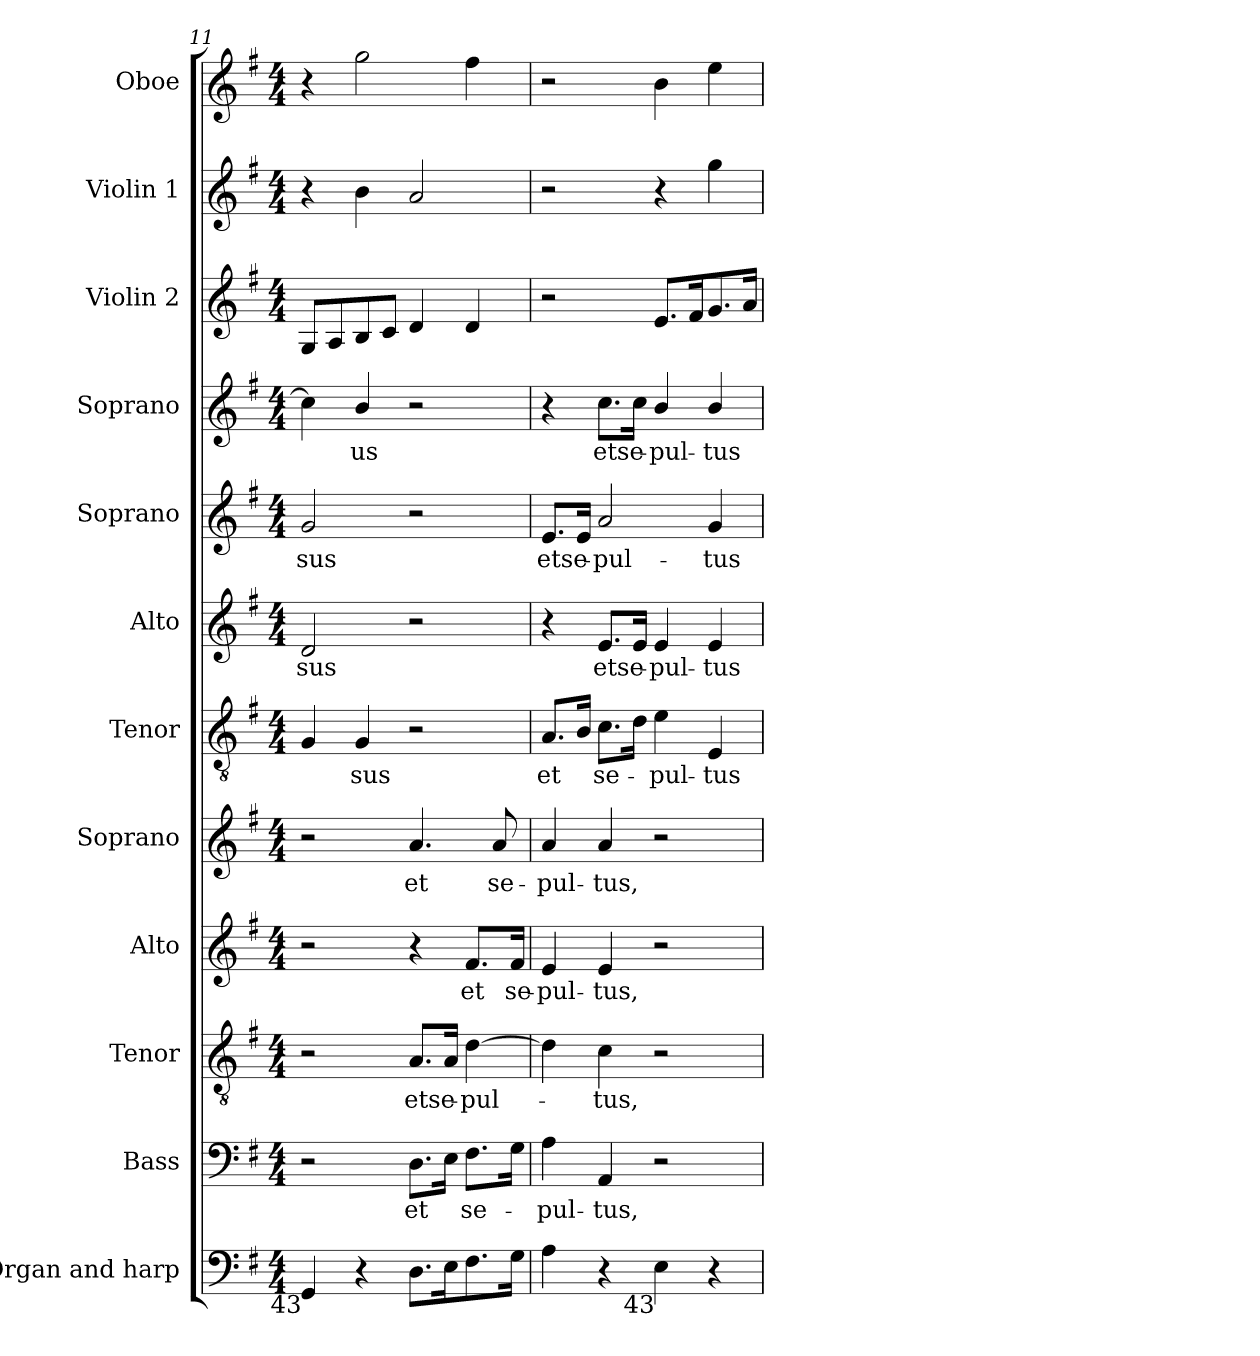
**kern	**kern	**text	**kern	**text	**kern	**text	**kern	**text	**kern	**text	**kern	**text	**kern	**text	**kern	**text	**kern	**kern	**kern
*part12	*part11	*part11	*part10	*part10	*part9	*part9	*part8	*part8	*part7	*part7	*part6	*part6	*part5	*part5	*part4	*part4	*part3	*part2	*part1
*staff12	*staff11	*staff11	*staff10	*staff10	*staff9	*staff9	*staff8	*staff8	*staff7	*staff7	*staff6	*staff6	*staff5	*staff5	*staff4	*staff4	*staff3	*staff2	*staff1
*I"Organ and harp	*I"Bass	*	*I"Tenor	*	*I"Alto	*	*I"Soprano	*	*I"Tenor	*	*I"Alto	*	*I"Soprano	*	*I"Soprano	*	*I"Violin 2	*I"Violin 1	*I"Oboe
*I'Org. & H.	*I'B.	*	*I'T.	*	*I'A.	*	*I'S.	*	*I'T.	*	*I'A.	*	*I'S.	*	*I'S.	*	*I'Vln. 2	*I'Vln. 1	*I'Ob.
!!LO:PB:g=z
*clefF4	*clefF4	*	*clefGv2	*	*clefG2	*	*clefG2	*	*clefGv2	*	*clefG2	*	*clefG2	*	*clefG2	*	*clefG2	*clefG2	*clefG2
*	*	*	*ITrd7c12	*	*	*	*	*	*ITrd7c12	*	*	*	*	*	*	*	*	*	*
*k[f#]	*k[f#]	*	*k[f#]	*	*k[f#]	*	*k[f#]	*	*k[f#]	*	*k[f#]	*	*k[f#]	*	*k[f#]	*	*k[f#]	*k[f#]	*k[f#]
*G:	*G:	*	*G:	*	*G:	*	*G:	*	*G:	*	*G:	*	*G:	*	*G:	*	*G:	*G:	*G:
*M4/4	*M4/4	*	*M4/4	*	*M4/4	*	*M4/4	*	*M4/4	*	*M4/4	*	*M4/4	*	*M4/4	*	*M4/4	*M4/4	*M4/4
=11	=11	=11	=11	=11	=11	=11	=11	=11	=11	=11	=11	=11	=11	=11	=11	=11	=11	=11	=11
!	!	!	!	!	!	!	!	!	!	!	!	!LO:LY:b:color=#000000	!	!	!	!	!	!	!
!LO:TX:b:rj:t=43	!	!	!	!	!	!	!	!	!	!	!	!	!	!	!	!	!	!	!
!	!	!	!	!	!	!	!	!	!	!	!	!	!	!LO:LY:b:color=#000000	!	!	!	!	!
4GGi/	2r	.	2r	.	2r	.	2r	.	4GGi/	.	2di/	-sus	2gi/	-sus	4cci\]	.	8Gi/L	4r	4r
.	.	.	.	.	.	.	.	.	.	.	.	.	.	.	.	.	8Ai/	.	.
!	!	!	!	!	!	!	!	!	!	!LO:LY:b:color=#000000	!	!	!	!	!	!	!	!	!
!	!	!	!	!	!	!	!	!	!	!	!	!	!	!	!	!LO:LY:b:color=#000000	!	!	!
4r	.	.	.	.	.	.	.	.	4GGi/	-sus	.	.	.	.	4bi/	-us	8Bi/	4bi\	2ggi\
.	.	.	.	.	.	.	.	.	.	.	.	.	.	.	.	.	8ci/J	.	.
!	!	!LO:LY:b:color=#000000	!	!	!	!	!	!	!	!	!	!	!	!	!	!	!	!	!
!	!	!	!	!LO:LY:b:color=#000000	!	!	!	!	!	!	!	!	!	!	!	!	!	!	!
!	!	!	!	!	!	!	!	!LO:LY:b:color=#000000	!	!	!	!	!	!	!	!	!	!	!
8.Di\L	8.Di\L	et	8.AAi/L	et	4r	.	4.ai/	et	2r	.	2r	.	2r	.	2r	.	4di/	2ai/	.
!	!	!	!	!LO:LY:b:color=#000000	!	!	!	!	!	!	!	!	!	!	!	!	!	!	!
16Ei\k	16Ei\Jk	.	16AAi/Jk	se-	.	.	.	.	.	.	.	.	.	.	.	.	.	.	.
!	!	!LO:LY:b:color=#000000	!	!	!	!	!	!	!	!	!	!	!	!	!	!	!	!	!
!	!	!	!	!LO:LY:b:color=#000000	!	!	!	!	!	!	!	!	!	!	!	!	!	!	!
!	!	!	!	!	!	!LO:LY:b:color=#000000	!	!	!	!	!	!	!	!	!	!	!	!	!
8.F#i\	8.F#i\L	se-	[4Di\	-pul-	8.f#i/L	et	.	.	.	.	.	.	.	.	.	.	4di/	.	4ff#i\
!	!	!	!	!	!	!	!	!LO:LY:b:color=#000000	!	!	!	!	!	!	!	!	!	!	!
.	.	.	.	.	.	.	8ai/	se-	.	.	.	.	.	.	.	.	.	.	.
!	!	!	!	!	!	!LO:LY:b:color=#000000	!	!	!	!	!	!	!	!	!	!	!	!	!
16Gi\Jk	16Gi\Jk	.	.	.	16f#i/Jk	se-	.	.	.	.	.	.	.	.	.	.	.	.	.
=12	=12	=12	=12	=12	=12	=12	=12	=12	=12	=12	=12	=12	=12	=12	=12	=12	=12	=12	=12
!	!	!LO:LY:b:color=#000000	!	!	!	!	!	!	!	!	!	!	!	!	!	!	!	!	!
!	!	!	!	!	!	!LO:LY:b:color=#000000	!	!	!	!	!	!	!	!	!	!	!	!	!
!	!	!	!	!	!	!	!	!LO:LY:b:color=#000000	!	!	!	!	!	!	!	!	!	!	!
!	!	!	!	!	!	!	!	!	!	!LO:LY:b:color=#000000	!	!	!	!	!	!	!	!	!
!	!	!	!	!	!	!	!	!	!	!	!	!	!	!LO:LY:b:color=#000000	!	!	!	!	!
4Ai\	4Ai\	-pul-	4Di\]	.	4ei/	-pul-	4ai/	-pul-	8.AAi/L	et	4r	.	8.ei/L	et	4r	.	2r	2r	2r
!	!	!	!	!	!	!	!	!	!	!	!	!	!	!LO:LY:b:color=#000000	!	!	!	!	!
.	.	.	.	.	.	.	.	.	16BBi/Jk	.	.	.	16ei/Jk	se-	.	.	.	.	.
!	!	!LO:LY:b:color=#000000	!	!	!	!	!	!	!	!	!	!	!	!	!	!	!	!	!
!	!	!	!	!LO:LY:b:color=#000000	!	!	!	!	!	!	!	!	!	!	!	!	!	!	!
!	!	!	!	!	!	!LO:LY:b:color=#000000	!	!	!	!	!	!	!	!	!	!	!	!	!
!	!	!	!	!	!	!	!	!LO:LY:b:color=#000000	!	!	!	!	!	!	!	!	!	!	!
!	!	!	!	!	!	!	!	!	!	!LO:LY:b:color=#000000	!	!	!	!	!	!	!	!	!
!	!	!	!	!	!	!	!	!	!	!	!	!LO:LY:b:color=#000000	!	!	!	!	!	!	!
!	!	!	!	!	!	!	!	!	!	!	!	!	!	!LO:LY:b:color=#000000	!	!	!	!	!
!	!	!	!	!	!	!	!	!	!	!	!	!	!	!	!	!LO:LY:b:color=#000000	!	!	!
4r	4AAi/	-tus,	4Ci\	-tus,	4ei/	-tus,	4ai/	-tus,	8.Ci\L	se-	8.ei/L	et	2ai/	-pul-	8.cci\L	et	.	.	.
!	!	!	!	!	!	!	!	!	!	!	!	!LO:LY:b:color=#000000	!	!	!	!	!	!	!
!	!	!	!	!	!	!	!	!	!	!	!	!	!	!	!	!LO:LY:b:color=#000000	!	!	!
.	.	.	.	.	.	.	.	.	16Di\Jk	.	16ei/Jk	se-	.	.	16cci\Jk	se-	.	.	.
!	!	!	!	!	!	!	!	!	!	!LO:LY:b:color=#000000	!	!	!	!	!	!	!	!	!
!	!	!	!	!	!	!	!	!	!	!	!	!LO:LY:b:color=#000000	!	!	!	!	!	!	!
!LO:TX:b:rj:t=43	!	!	!	!	!	!	!	!	!	!	!	!	!	!	!	!	!	!	!
!	!	!	!	!	!	!	!	!	!	!	!	!	!	!	!	!LO:LY:b:color=#000000	!	!	!
4Ei\	2r	.	2r	.	2r	.	2r	.	4Ei\	-pul-	4ei/	-pul-	.	.	4bi/	-pul-	8.ei/L	4r	4bi\
.	.	.	.	.	.	.	.	.	.	.	.	.	.	.	.	.	16f#i/k	.	.
!	!	!	!	!	!	!	!	!	!	!LO:LY:b:color=#000000	!	!	!	!	!	!	!	!	!
!	!	!	!	!	!	!	!	!	!	!	!	!LO:LY:b:color=#000000	!	!	!	!	!	!	!
!	!	!	!	!	!	!	!	!	!	!	!	!	!	!LO:LY:b:color=#000000	!	!	!	!	!
!	!	!	!	!	!	!	!	!	!	!	!	!	!	!	!	!LO:LY:b:color=#000000	!	!	!
4r	.	.	.	.	.	.	.	.	4EEi/	-tus	4ei/	-tus	4gi/	-tus	4bi/	-tus	8.gi/	4ggi\	4eei\
.	.	.	.	.	.	.	.	.	.	.	.	.	.	.	.	.	16ai/Jk	.	.
=	=	=	=	=	=	=	=	=	=	=	=	=	=	=	=	=	=	=	=
*-	*-	*-	*-	*-	*-	*-	*-	*-	*-	*-	*-	*-	*-	*-	*-	*-	*-	*-	*-
